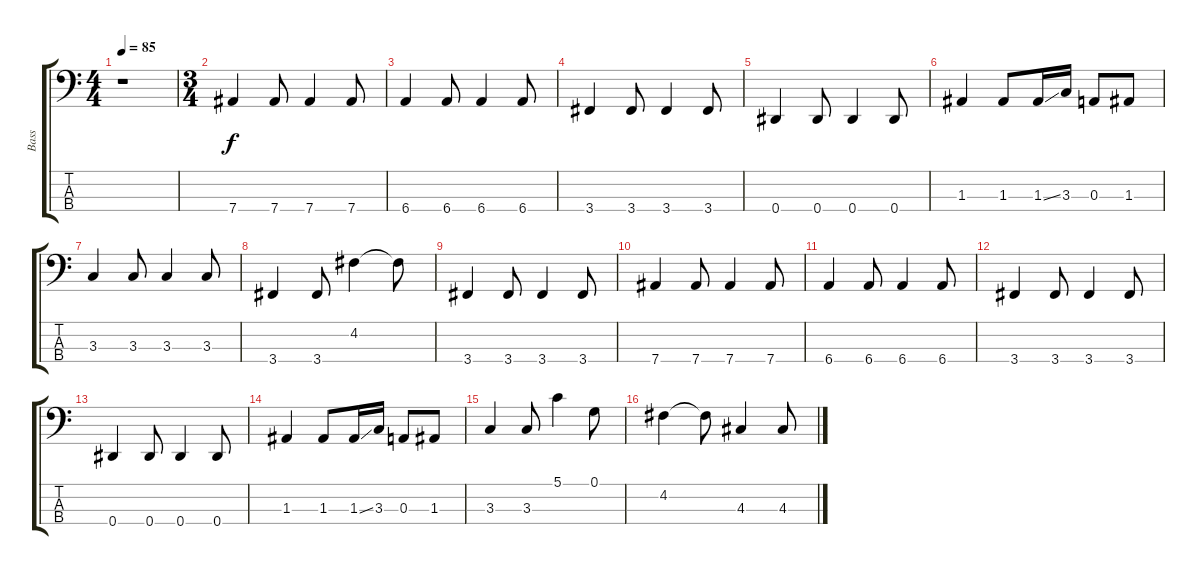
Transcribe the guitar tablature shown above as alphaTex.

\track ("Bass" "Bass") {instrument electricbasspick}
\staff {score tabs}
\tuning (G2 D2 A1 Eb1) {hide}
\ts (4 4)
\tempo 85
\clef f4
\ks c
r.1{dy f instrument electricbasspick} |
\ts (3 4)
7.4.4 7.4.8 7.4.4 7.4.8 |
6.4.4 6.4.8 6.4.4 6.4.8 |
3.4.4 3.4.8 3.4.4 3.4.8 |
0.4.4 0.4.8 0.4.4 0.4.8 |
1.3.4 1.3.8 1.3{ss}.16 3.3.16 0.3.8 1.3.8 |
3.3.4 3.3.8 3.3.4 3.3.8 |
3.4.4 3.4.8 4.2.4 4.2{t}.8 |
3.4.4 3.4.8 3.4.4 3.4.8 |
7.4.4 7.4.8 7.4.4 7.4.8 |
6.4.4 6.4.8 6.4.4 6.4.8 |
3.4.4 3.4.8 3.4.4 3.4.8 |
0.4.4 0.4.8 0.4.4 0.4.8 |
1.3.4 1.3.8 1.3{ss}.16 3.3.16 0.3.8 1.3.8 |
3.3.4 3.3.8 5.1.4 0.1.8 |
4.2.4 4.2{t}.8 4.3.4 4.3.8
